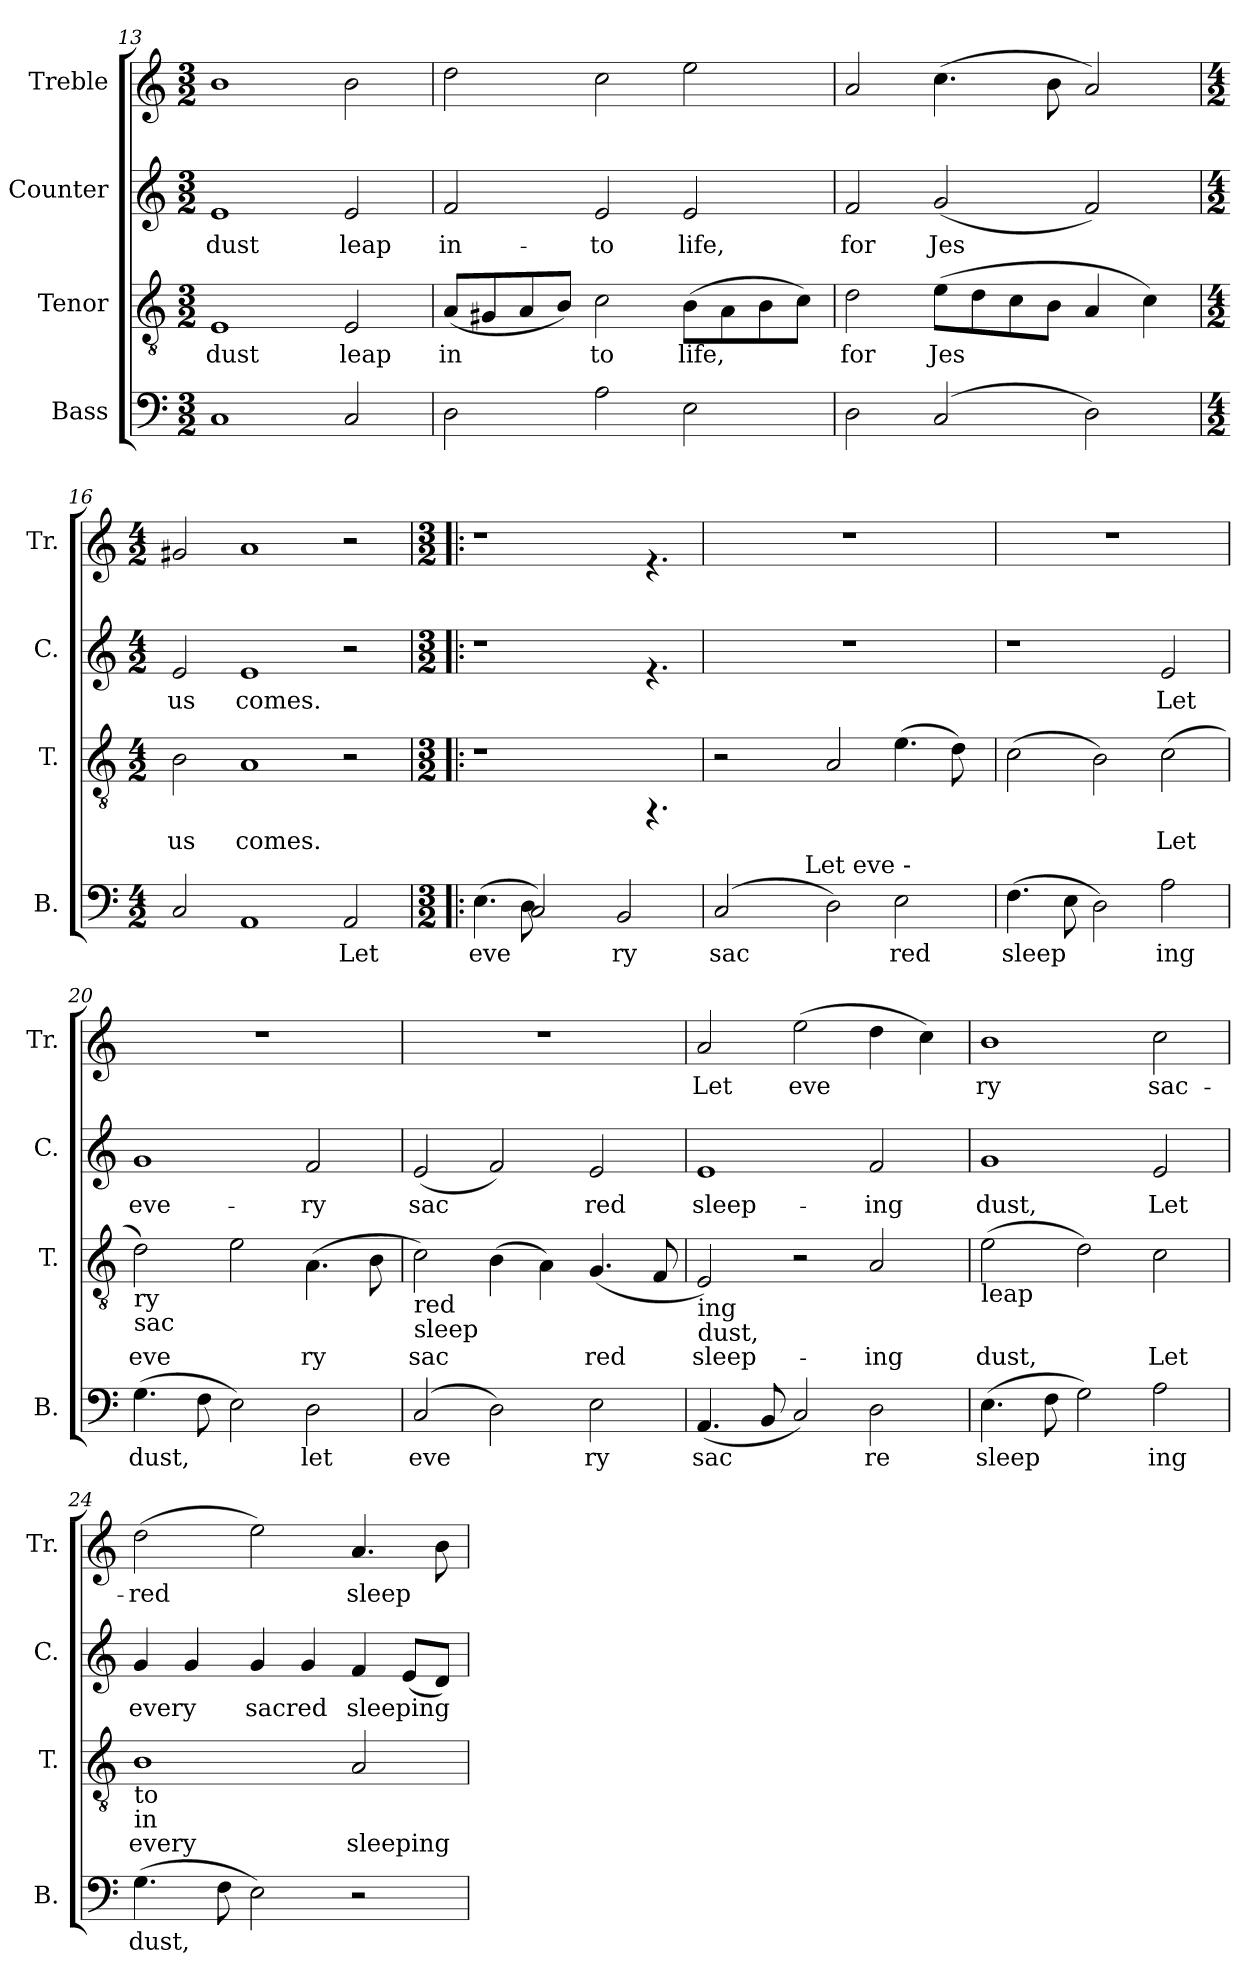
**kern	**text	**kern	**text	**kern	**text	**kern	**text
*part4	*part4	*part3	*part3	*part2	*part2	*part1	*part1
*staff4	*staff4	*staff3	*staff3	*staff2	*staff2	*staff1	*staff1
*I"Bass	*	*I"Tenor	*	*I"Counter	*	*I"Treble	*
*I'B.	*	*I'T.	*	*I'C.	*	*I'Tr.	*
*clefF4	*	*clefGv2	*	*clefG2	*	*clefG2	*
*k[]	*	*k[]	*	*k[]	*	*k[]	*
*C:	*	*C:	*	*C:	*	*C:	*
*M3/2	*	*M3/2	*	*M3/2	*	*M3/2	*
=13	=13	=13	=13	=13	=13	=13	=13
!	!LO:LY:b	!	!LO:LY:a:rj	!	!LO:LY:b:rj	!	!LO:LY:b:cj
1C	.	1E	dust	1e	dust	1b	.
!	!LO:LY:b	!	!LO:LY:a:rj	!	!LO:LY:b:rj	!	!LO:LY:b:cj
2C/	.	2E/	leap	2e/	leap	2b\	.
=14	=14	=14	=14	=14	=14	=14	=14
!	!LO:LY:b	!	!LO:LY:a:rj	!	!LO:LY:b:rj	!	!LO:LY:b:cj
2D\	.	(<8A/L	in-	2f/	in-	2dd\	.
!	!	!	!LO:LY:a:rj	!	!	!	!
.	.	8G#X/	--	.	.	.	.
!	!	!	!LO:LY:a:rj	!	!	!	!
.	.	8A/	--	.	.	.	.
!	!	!	!LO:LY:a:rj	!	!	!	!
.	.	8B/J)	--	.	.	.	.
!	!LO:LY:b	!	!LO:LY:a:rj	!	!LO:LY:b:rj	!	!LO:LY:b:cj
2A\	.	2c\	-to	2e/	-to	2cc\	.
!	!LO:LY:b	!	!LO:LY:a:rj	!	!LO:LY:b:rj	!	!LO:LY:b:cj
2E\	.	(>8B\L	life,	2e/	life,	2ee\	.
!	!	!	!LO:LY:a:rj	!	!	!	!
.	.	8A\	.	.	.	.	.
!	!	!	!LO:LY:a:rj	!	!	!	!
.	.	8B\	.	.	.	.	.
!	!	!	!LO:LY:a:rj	!	!	!	!
.	.	8c\J)	.	.	.	.	.
=15	=15	=15	=15	=15	=15	=15	=15
!	!LO:LY:b	!	!LO:LY:a:rj	!	!LO:LY:b:rj	!	!LO:LY:b:cj
2D\	.	2d\	for	2f/	for	2a>/	.
!	!LO:LY:b	!	!LO:LY:a:rj	!	!LO:LY:b:rj	!	!LO:LY:b:cj
(>2C/	.	(>8e\L	Jes-	(<2g/	Jes-	(>4.cc\	.
!	!	!	!LO:LY:a:rj	!	!	!	!
.	.	8d\	--	.	.	.	.
!	!	!	!LO:LY:a:rj	!	!	!	!
.	.	8c\	--	.	.	.	.
!	!	!	!LO:LY:a:rj	!	!	!	!LO:LY:b:cj
.	.	8B\J	--	.	.	8b\	.
!	!LO:LY:b	!	!LO:LY:a:rj	!	!LO:LY:b:rj	!	!LO:LY:b:cj
2D\)	.	4A/	--	2f/)	--	2a/)	.
!	!	!	!LO:LY:a:rj	!	!	!	!
.	.	4c\)	--	.	.	.	.
=16	=16	=16	=16	=16	=16	=16	=16
*M4/2	*	*M4/2	*	*M4/2	*	*M4/2	*
!	!LO:LY:b	!	!LO:LY:a:rj	!	!LO:LY:b:rj	!	!LO:LY:b:cj
2C/	.	2B\	-us	2e/	-us	2g#X/	.
!	!LO:LY:b	!	!LO:LY:a:rj	!	!LO:LY:b:rj	!	!LO:LY:b:cj
1AA	.	1A	comes.	1e	comes.	1a	.
!	!LO:LY:b	!	!	!	!	!	!
2AA/	Let	2r	.	2r	.	2r	.
=17!|:	=17!|:	=17!|:	=17!|:	=17!|:	=17!|:	=17!|:	=17!|:
*M3/2	*	*M3/2	*	*M3/2	*	*M3/2	*
!	!LO:LY:b	!	!	!	!	!	!
*^	*	*	*	*	*	*	*
(>4.E\	4.ryy	eve-	1r	.	1r	.	1r	.
!	!	!LO:LY:b	!	!	!	!	!	!
2C/)	8D\	--	.	.	.	.	.	.
.	2..ryy	.	.	.	.	.	.	.
!	!	!LO:LY:b	!	!	!	!	!	!
2BB/	.	-ry	.	.	.	.	.	.
.	.	.	4.rFF	.	4.rf	.	4.rf	.
=18	=18	=18	=18	=18	=18	=18	=18	=18
!	!	!LO:LY:b	!	!	!	!	!	!
(>2C/	4ryy	sac-	2r	.	1.r	.	1.r	.
.	8ryy	.	.	.	.	.	.	.
.	32.ryy	.	.	.	.	.	.	.
!	!LO:TX:a:t=Let eve -	!	!	!	!	!	!	!
.	1ryy	.	.	.	.	.	.	.
!	!	!LO:LY:b	!	!LO:LY:a:rj	!	!	!	!
2D\)	.	--	2A/	.	.	.	.	.
!	!	!LO:LY:b	!	!LO:LY:a:rj	!	!	!	!
2E\	.	-red	(>4.e\	.	.	.	.	.
!	!	!	!	!LO:LY:a:rj	!	!	!	!
.	.	.	8d\)	.	.	.	.	.
.	16ryy	.	.	.	.	.	.	.
.	64ryy	.	.	.	.	.	.	.
!!LO:PB:g=z
=19	=19	=19	=19	=19	=19	=19	=19	=19
!	!	!LO:LY:b	!	!LO:LY:a:rj	!	!	!	!
*v	*v	*	*	*	*	*	*	*
(>4.F\	sleep-	(>2c\	.	1r	.	1.r	.
!	!LO:LY:b	!	!	!	!	!	!
8E\	--	.	.	.	.	.	.
!	!LO:LY:b	!	!LO:LY:a:rj	!	!	!	!
2D\)	--	2B\)	.	.	.	.	.
!	!LO:LY:b	!	!LO:LY:a:rj	!	!LO:LY:b:rj	!	!
2A\	-ing	(>2c\	Let	2e/	Let	.	.
=20	=20	=20	=20	=20	=20	=20	=20
!	!	!LO:TX:b:t=ry	!	!	!	!	!
!	!	!LO:TX:b:t=sac	!	!	!	!	!
!	!LO:LY:b	!	!LO:LY:a:rj	!	!LO:LY:b:rj	!	!
(>4.G\	dust,	2d\)	eve-	1g	eve-	1.r	.
!	!LO:LY:b	!	!	!	!	!	!
8F\	.	.	.	.	.	.	.
!	!LO:LY:b	!	!LO:LY:a:rj	!	!	!	!
2E\)	.	2e\	--	.	.	.	.
!	!LO:LY:b	!	!LO:LY:a:rj	!	!LO:LY:b:rj	!	!
2D\	let	(>4.A\	-ry	2f/	-ry	.	.
!	!	!	!LO:LY:a:rj	!	!	!	!
.	.	8B\	.	.	.	.	.
=21	=21	=21	=21	=21	=21	=21	=21
!	!	!LO:TX:b:t=red	!	!	!	!	!
!	!	!LO:TX:b:t=sleep	!	!	!	!	!
!	!LO:LY:b	!	!LO:LY:a:rj	!	!LO:LY:b:rj	!	!
(>2C/	eve-	2c\)	sac-	(<2e/	sac-	1.r	.
!	!LO:LY:b	!	!LO:LY:a:rj	!	!LO:LY:b:rj	!	!
2D\)	--	(>4B\	--	2f/)	--	.	.
!	!	!	!LO:LY:a:rj	!	!	!	!
.	.	4A\)	--	.	.	.	.
!	!LO:LY:b	!	!LO:LY:a:rj	!	!LO:LY:b:rj	!	!
2E\	-ry	(<4.G/	-red	2e/	-red	.	.
!	!	!	!LO:LY:a:rj	!	!	!	!
.	.	8F/	.	.	.	.	.
=22	=22	=22	=22	=22	=22	=22	=22
!	!	!LO:TX:b:t=ing	!	!	!	!	!
!	!	!LO:TX:b:t=dust,	!	!	!	!	!
!	!LO:LY:b	!	!LO:LY:a:rj	!	!LO:LY:b:rj	!	!LO:LY:b:cj
(<4.AA/	sac-	2E/)	sleep-	1e	sleep-	2a/	Let
!	!LO:LY:b	!	!	!	!	!	!
8BB/	--	.	.	.	.	.	.
!	!LO:LY:b	!	!	!	!	!	!LO:LY:b:cj
2C/)	--	2r	.	.	.	(>2ee\	eve-
!	!LO:LY:b	!	!LO:LY:a:rj	!	!LO:LY:b:rj	!	!LO:LY:b:cj
2D\	-re	2A/	-ing	2f/	-ing	4dd\	--
!	!	!	!	!	!	!	!LO:LY:b:cj
.	.	.	.	.	.	4cc\)	--
=23	=23	=23	=23	=23	=23	=23	=23
!	!	!LO:TX:b:t=leap	!	!	!	!	!
!	!LO:LY:b	!	!LO:LY:a:rj	!	!LO:LY:b:rj	!	!LO:LY:b:cj
(>4.E\	sleep-	(>2e\	dust,	1g	dust,	1b	-ry
!	!LO:LY:b	!	!	!	!	!	!
8F\	--	.	.	.	.	.	.
!	!LO:LY:b	!	!LO:LY:a:rj	!	!	!	!
2G\)	--	2d\)	.	.	.	.	.
!	!LO:LY:b	!	!LO:LY:a:rj	!	!LO:LY:b:rj	!	!LO:LY:b:cj
2A\	-ing	2c\	Let	2e/	Let	2cc\	sac-
=24	=24	=24	=24	=24	=24	=24	=24
!	!	!LO:TX:b:t=to	!	!	!	!	!
!	!	!LO:TX:b:t=in	!	!	!	!	!
!	!LO:LY:b	!	!LO:LY:a:rj	!	!LO:LY:b:rj	!	!LO:LY:b:cj
(>4.G\	dust,	1B	every	4g/	every	(>2dd\	-red
!	!	!	!	!	!LO:LY:b:rj	!	!
.	.	.	.	4g/	.	.	.
!	!LO:LY:b	!	!	!	!	!	!
8F\	.	.	.	.	.	.	.
!	!LO:LY:b	!	!	!	!LO:LY:b:rj	!	!LO:LY:b:cj
2E\)	.	.	.	4g/	sacred	2ee\)	.
!	!	!	!	!	!LO:LY:b:rj	!	!
.	.	.	.	4g/	.	.	.
!	!	!	!LO:LY:a:rj	!	!LO:LY:b:rj	!	!LO:LY:b:cj
2r	.	2A/	sleeping	4f/	sleeping	4.a/	sleep-
!	!	!	!	!	!LO:LY:b:rj	!	!
.	.	.	.	(<8e/L	.	.	.
!	!	!	!	!	!LO:LY:b:rj	!	!LO:LY:b:cj
.	.	.	.	8d/J)	.	8b\	--
=	=	=	=	=	=	=	=
*-	*-	*-	*-	*-	*-	*-	*-
